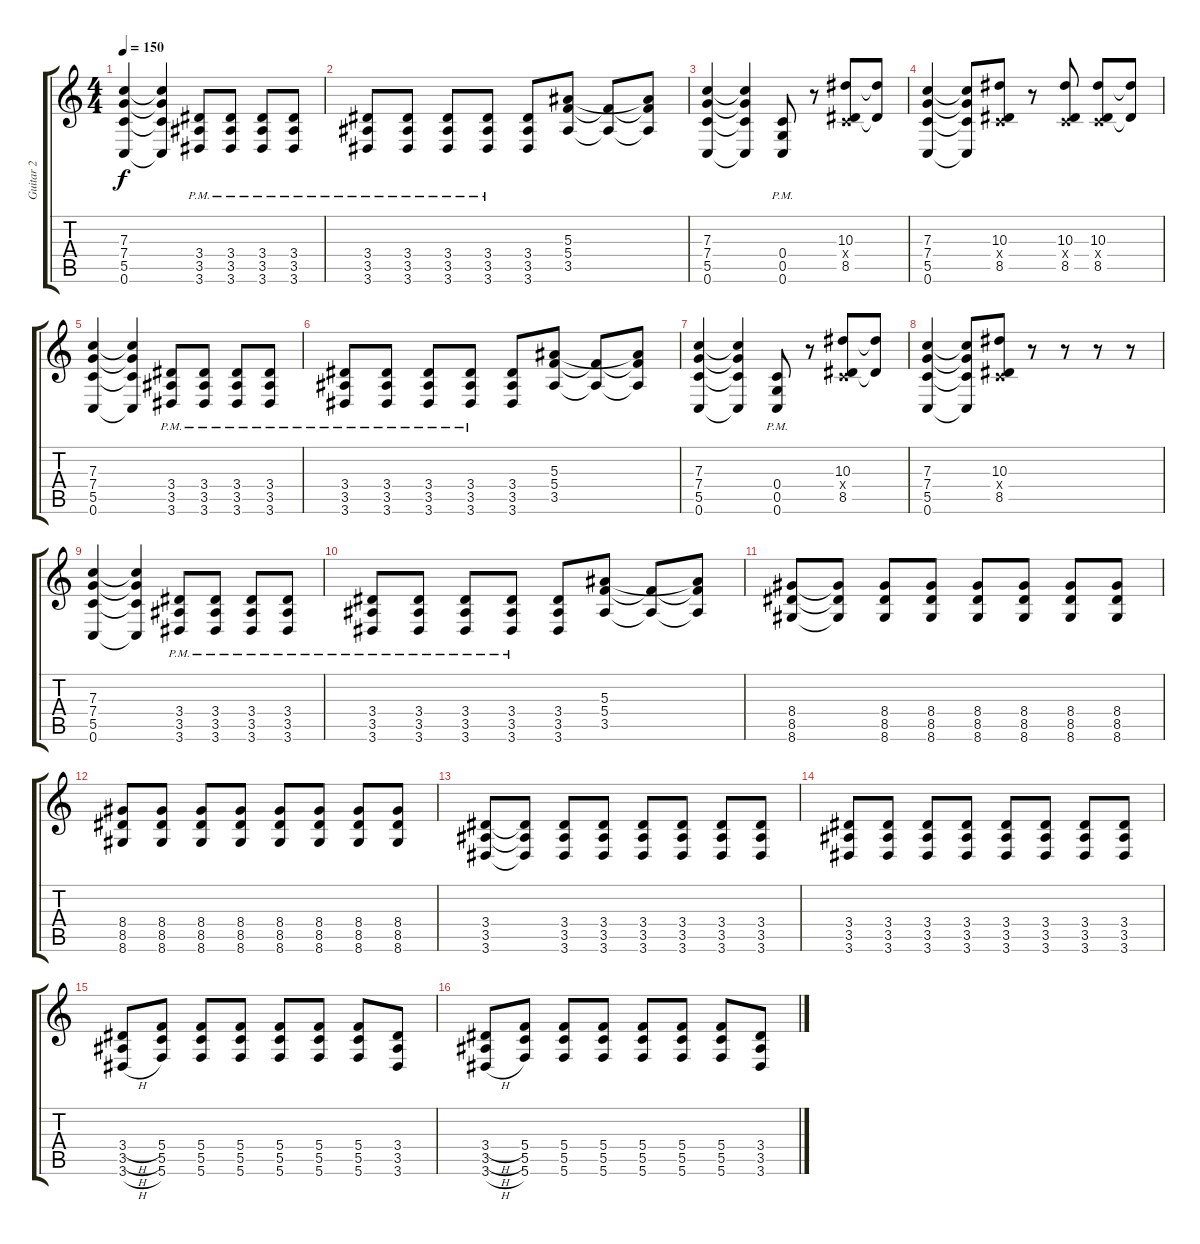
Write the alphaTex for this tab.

\track ("Guitar 2" "Guitar 2") {instrument distortionguitar}
\staff {score tabs}
\tuning (D4 A3 F3 C3 G2 C2) {hide}
\ts (4 4)
\tempo 150
\clef g2
\ks c
(7.3 7.4 5.5 0.6).4{dy f} (7.3{t} 7.4{t} 5.5{t} 0.6{t}).4 (3.4{pm} 3.5{pm} 3.6{pm}).8 (3.4{pm} 3.5{pm} 3.6{pm}).8 (3.4{pm} 3.5{pm} 3.6{pm}).8 (3.4{pm} 3.5{pm} 3.6{pm}).8 |
(3.4{pm} 3.5{pm} 3.6{pm}).8 (3.4{pm} 3.5{pm} 3.6{pm}).8 (3.4{pm} 3.5{pm} 3.6{pm}).8 (3.4{pm} 3.5{pm} 3.6{pm}).8 (3.4 3.5 3.6).8 (5.3 5.4 3.5).8 (5.4{t} 3.5{t}).8 (5.3{t} 5.4{t} 3.5{t}).8 |
(7.3 7.4 5.5 0.6).4 (7.3{t} 7.4{t} 5.5{t} 0.6{t}).4 (0.4{pm} 0.5{pm} 0.6{pm}).8 r.8 (10.3 0.4{x} 8.5).8 (10.3{t} 8.5{t}).8 |
(7.3 7.4 5.5 0.6).4 (7.3{t} 7.4{t} 5.5{t} 0.6{t}).8 (10.3 0.4{x} 8.5).8 r.8 (10.3 0.4{x} 8.5).8 (10.3 0.4{x} 8.5).8 (10.3{t} 8.5{t}).8 |
(7.3 7.4 5.5 0.6).4 (7.3{t} 7.4{t} 5.5{t} 0.6{t}).4 (3.4{pm} 3.5{pm} 3.6{pm}).8 (3.4{pm} 3.5{pm} 3.6{pm}).8 (3.4{pm} 3.5{pm} 3.6{pm}).8 (3.4{pm} 3.5{pm} 3.6{pm}).8 |
(3.4{pm} 3.5{pm} 3.6{pm}).8 (3.4{pm} 3.5{pm} 3.6{pm}).8 (3.4{pm} 3.5{pm} 3.6{pm}).8 (3.4{pm} 3.5{pm} 3.6{pm}).8 (3.4 3.5 3.6).8 (5.3 5.4 3.5).8 (5.4{t} 3.5{t}).8 (5.3{t} 5.4{t} 3.5{t}).8 |
(7.3 7.4 5.5 0.6).4 (7.3{t} 7.4{t} 5.5{t} 0.6{t}).4 (0.4{pm} 0.5{pm} 0.6{pm}).8 r.8 (10.3 0.4{x} 8.5).8 (10.3{t} 8.5{t}).8 |
(7.3 7.4 5.5 0.6).4 (7.3{t} 7.4{t} 5.5{t} 0.6{t}).8 (10.3 0.4{x} 8.5).8 r.8 r.8 r.8 r.8 |
(7.3 7.4 5.5 0.6).4 (7.3{t} 7.4{t} 5.5{t} 0.6{t}).4 (3.4{pm} 3.5{pm} 3.6{pm}).8 (3.4{pm} 3.5{pm} 3.6{pm}).8 (3.4{pm} 3.5{pm} 3.6{pm}).8 (3.4{pm} 3.5{pm} 3.6{pm}).8 |
(3.4{pm} 3.5{pm} 3.6{pm}).8 (3.4{pm} 3.5{pm} 3.6{pm}).8 (3.4{pm} 3.5{pm} 3.6{pm}).8 (3.4{pm} 3.5{pm} 3.6{pm}).8 (3.4 3.5 3.6).8 (5.3 5.4 3.5).8 (5.4{t} 3.5{t}).8 (5.3{t} 5.4{t} 3.5{t}).8 |
(8.4 8.5 8.6).8 (8.4{t} 8.5{t} 8.6{t}).8 (8.4 8.5 8.6).8 (8.4 8.5 8.6).8 (8.4 8.5 8.6).8 (8.4 8.5 8.6).8 (8.4 8.5 8.6).8 (8.4 8.5 8.6).8 |
(8.4 8.5 8.6).8 (8.4 8.5 8.6).8 (8.4 8.5 8.6).8 (8.4 8.5 8.6).8 (8.4 8.5 8.6).8 (8.4 8.5 8.6).8 (8.4 8.5 8.6).8 (8.4 8.5 8.6).8 |
(3.4 3.5 3.6).8 (3.4{t} 3.5{t} 3.6{t}).8 (3.4 3.5 3.6).8 (3.4 3.5 3.6).8 (3.4 3.5 3.6).8 (3.4 3.5 3.6).8 (3.4 3.5 3.6).8 (3.4 3.5 3.6).8 |
(3.4 3.5 3.6).8 (3.4 3.5 3.6).8 (3.4 3.5 3.6).8 (3.4 3.5 3.6).8 (3.4 3.5 3.6).8 (3.4 3.5 3.6).8 (3.4 3.5 3.6).8 (3.4 3.5 3.6).8 |
(3.4{h} 3.5{h} 3.6{h}).8 (5.4 5.5 5.6).8 (5.4 5.5 5.6).8 (5.4 5.5 5.6).8 (5.4 5.5 5.6).8 (5.4 5.5 5.6).8 (5.4 5.5 5.6).8 (3.4 3.5 3.6).8 |
(3.4{h} 3.5{h} 3.6{h}).8 (5.4 5.5 5.6).8 (5.4 5.5 5.6).8 (5.4 5.5 5.6).8 (5.4 5.5 5.6).8 (5.4 5.5 5.6).8 (5.4 5.5 5.6).8 (3.4 3.5 3.6).8
